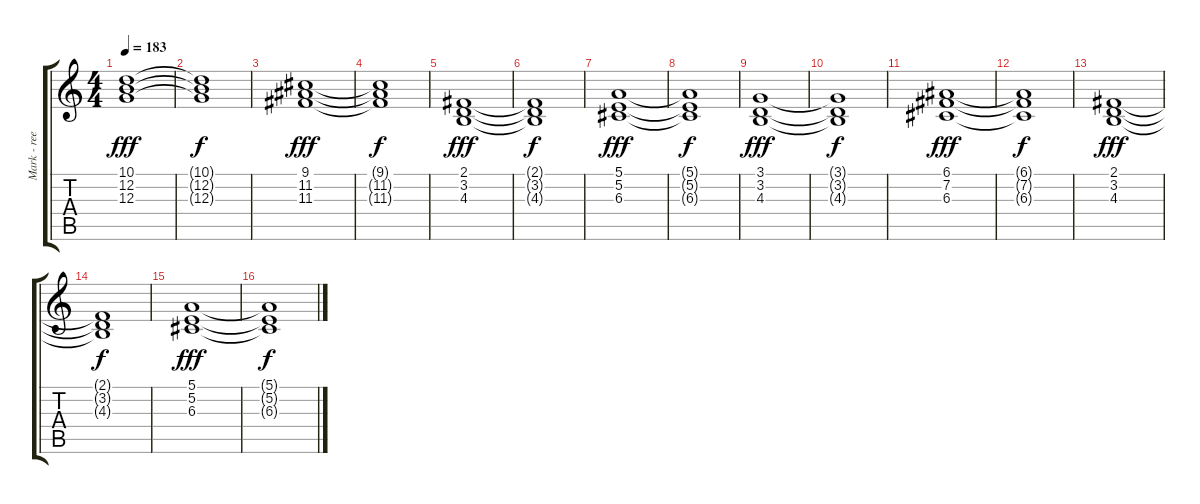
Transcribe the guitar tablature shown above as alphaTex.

\track ("Mark - reed organ" "Mark - ree") {instrument musicbox}
\staff {score tabs}
\tuning (E4 B3 G3 D3 A2 E2) {hide}
\ts (4 4)
\tempo 183
\clef g2
\ks c
(10.1 12.2 12.3).1{dy fff} |
(10.1{t} 12.2{t} 12.3{t}).1{dy f} |
(9.1 11.2 11.3).1{dy fff} |
(9.1{t} 11.2{t} 11.3{t}).1{dy f} |
(2.1 3.2 4.3).1{dy fff} |
(2.1{t} 3.2{t} 4.3{t}).1{dy f} |
(5.1 5.2 6.3).1{dy fff} |
(5.1{t} 5.2{t} 6.3{t}).1{dy f} |
(3.1 3.2 4.3).1{dy fff} |
(3.1{t} 3.2{t} 4.3{t}).1{dy f} |
(6.1 7.2 6.3).1{dy fff} |
(6.1{t} 7.2{t} 6.3{t}).1{dy f} |
(2.1 3.2 4.3).1{dy fff} |
(2.1{t} 3.2{t} 4.3{t}).1{dy f} |
(5.1 5.2 6.3).1{dy fff} |
(5.1{t} 5.2{t} 6.3{t}).1{dy f}
